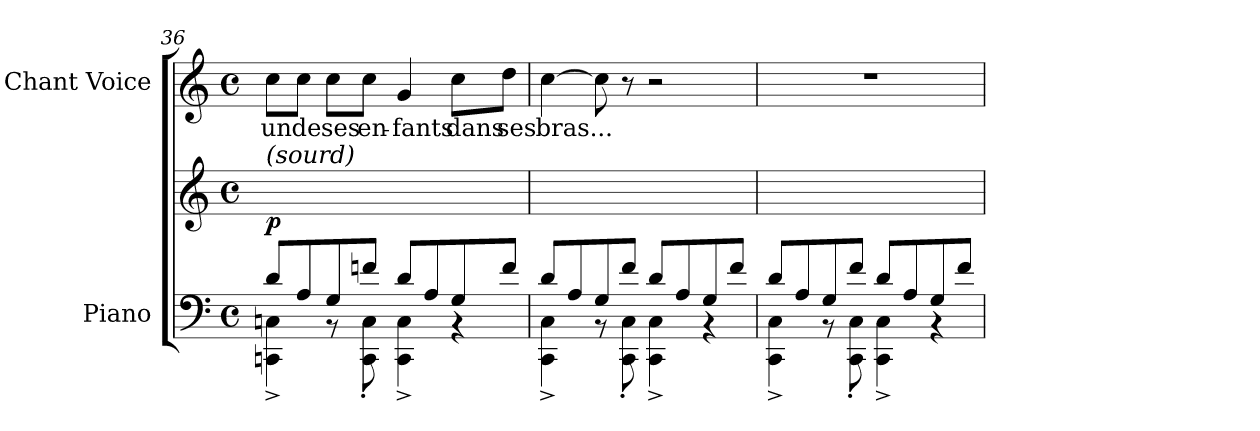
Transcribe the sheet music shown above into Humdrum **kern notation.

**kern	**kern	**dynam	**kern	**text
*part2	*part2	*part2	*part1	*part1
*staff3	*staff2	*staff2/3	*staff1	*staff1
*I"Piano	*	*	*I"Chant Voice	*
*I'Pno	*	*	*	*
*clefF4	*clefG2	*	*clefG2	*
*k[]	*k[]	*	*k[]	*
*M4/4	*M4/4	*	*M4/4	*
*met(c)	*met(c)	*	*met(c)	*
=36	=36	=36	=36	=36
*^	*	*	*	*
!	!	!LO:TX:i:t=(sourd)	!	!	!
!	!	!	!LO:DY:b	!	!
8d/L	4CCni\^ 4Cni\^	1ryy	p	8cc\L	un
8A/	.	.	.	8cc\J	de
8G/	8r	.	.	8cc\L	ses
8fni/J	8CC\' 8C\'	.	.	8cc\J	en-
8d/L	4CC\^ 4C\^	.	.	4g/	-fants
8A/	.	.	.	.	.
8G/	4r	.	.	8cc\L	dans
8f/J	.	.	.	8dd\J	ses
=37	=37	=37	=37	=37	=37
8d/L	4CC\^ 4C\^	1ryy	.	[<4cc\	bras...
8A/	.	.	.	.	.
8G/	8r	.	.	8cc\]	.
8f/J	8CC\' 8C\'	.	.	8r	.
8d/L	4CC\^ 4C\^	.	.	2r	.
8A/	.	.	.	.	.
8G/	4r	.	.	.	.
8f/J	.	.	.	.	.
=38	=38	=38	=38	=38	=38
8d/L	4CC\^ 4C\^	1ryy	.	1r	.
8A/	.	.	.	.	.
8G/	8r	.	.	.	.
8f/J	8CC\' 8C\'	.	.	.	.
8d/L	4CC\^ 4C\^	.	.	.	.
8A/	.	.	.	.	.
8G/	4r	.	.	.	.
8f/J	.	.	.	.	.
*v	*v	*	*	*	*
=	=	=	=	=
*-	*-	*-	*-	*-
